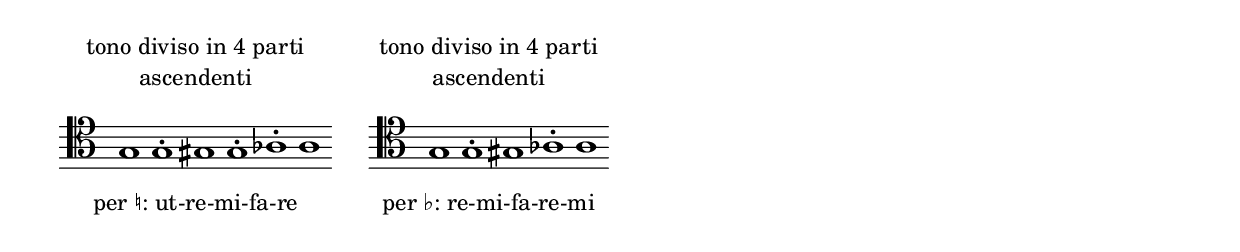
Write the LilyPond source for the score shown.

\version "2.22.2"

% Auto generated file

\header {
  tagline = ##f
}

dot = {
   \once \override Script.add-stem-support = ##f
   \once \override Script.toward-stem-shift = 0
   \once \override Script.skyline-horizontal-padding = 0
   \once \override Script.direction = 1
   \once \override Script.font-size = 1
}

\markup {
  \center-column {
    \line {
      \center-align
      \fontsize#3 { \concat { \normal-text ""} }
    }
    \null
    \line {
      \center-column {
        \line {
          \left-align {  \normal-text "tono diviso in 4 parti" }
        }
        \line {
          \left-align {  \normal-text "ascendenti" }
        }

        \null
        \line {
          \score {
            <<
              \new Staff \with { instrumentName = ""} {
                \override Staff.TimeSignature.stencil = ##f
                \override Staff.NoteHead.style = #'baroque
                \accidentalStyle Score.forget
                \cadenzaOn
                \clef "tenor" g1 
                \dot g1-. 
                gis1 
                \dot g1-. 
                \dot as1-. 
                a1 
                \cadenzaOff
              }
            >>
            \layout {
              \context {
                \Score
                \override SpacingSpanner.common-shortest-duration = #(ly:make-moment 1)
              }
            }
          }
        }
        \null
        \line {
          \left-align {  \normal-text "per ♮: ut-re-mi-fa-re" }
        }

      }
      \hspace #3 
      \center-column {
        \line {
          \left-align {  \normal-text "tono diviso in 4 parti" }
        }
        \line {
          \left-align {  \normal-text "ascendenti" }
        }

        \null
        \line {
          \score {
            <<
              \new Staff \with { instrumentName = ""} {
                \override Staff.TimeSignature.stencil = ##f
                \override Staff.NoteHead.style = #'baroque
                \accidentalStyle Score.forget
                \cadenzaOn
                \clef "tenor" g1 
                \dot g1-. 
                gis1 
                \dot as1-. 
                a1 
                \cadenzaOff
              }
            >>
            \layout {
              \context {
                \Score
                \override SpacingSpanner.common-shortest-duration = #(ly:make-moment 1)
              }
            }
          }
        }
        \null
        \line {
          \left-align {  \normal-text "per ♭: re-mi-fa-re-mi" }
        }

      }
      \hspace #3 

    }
  }
}